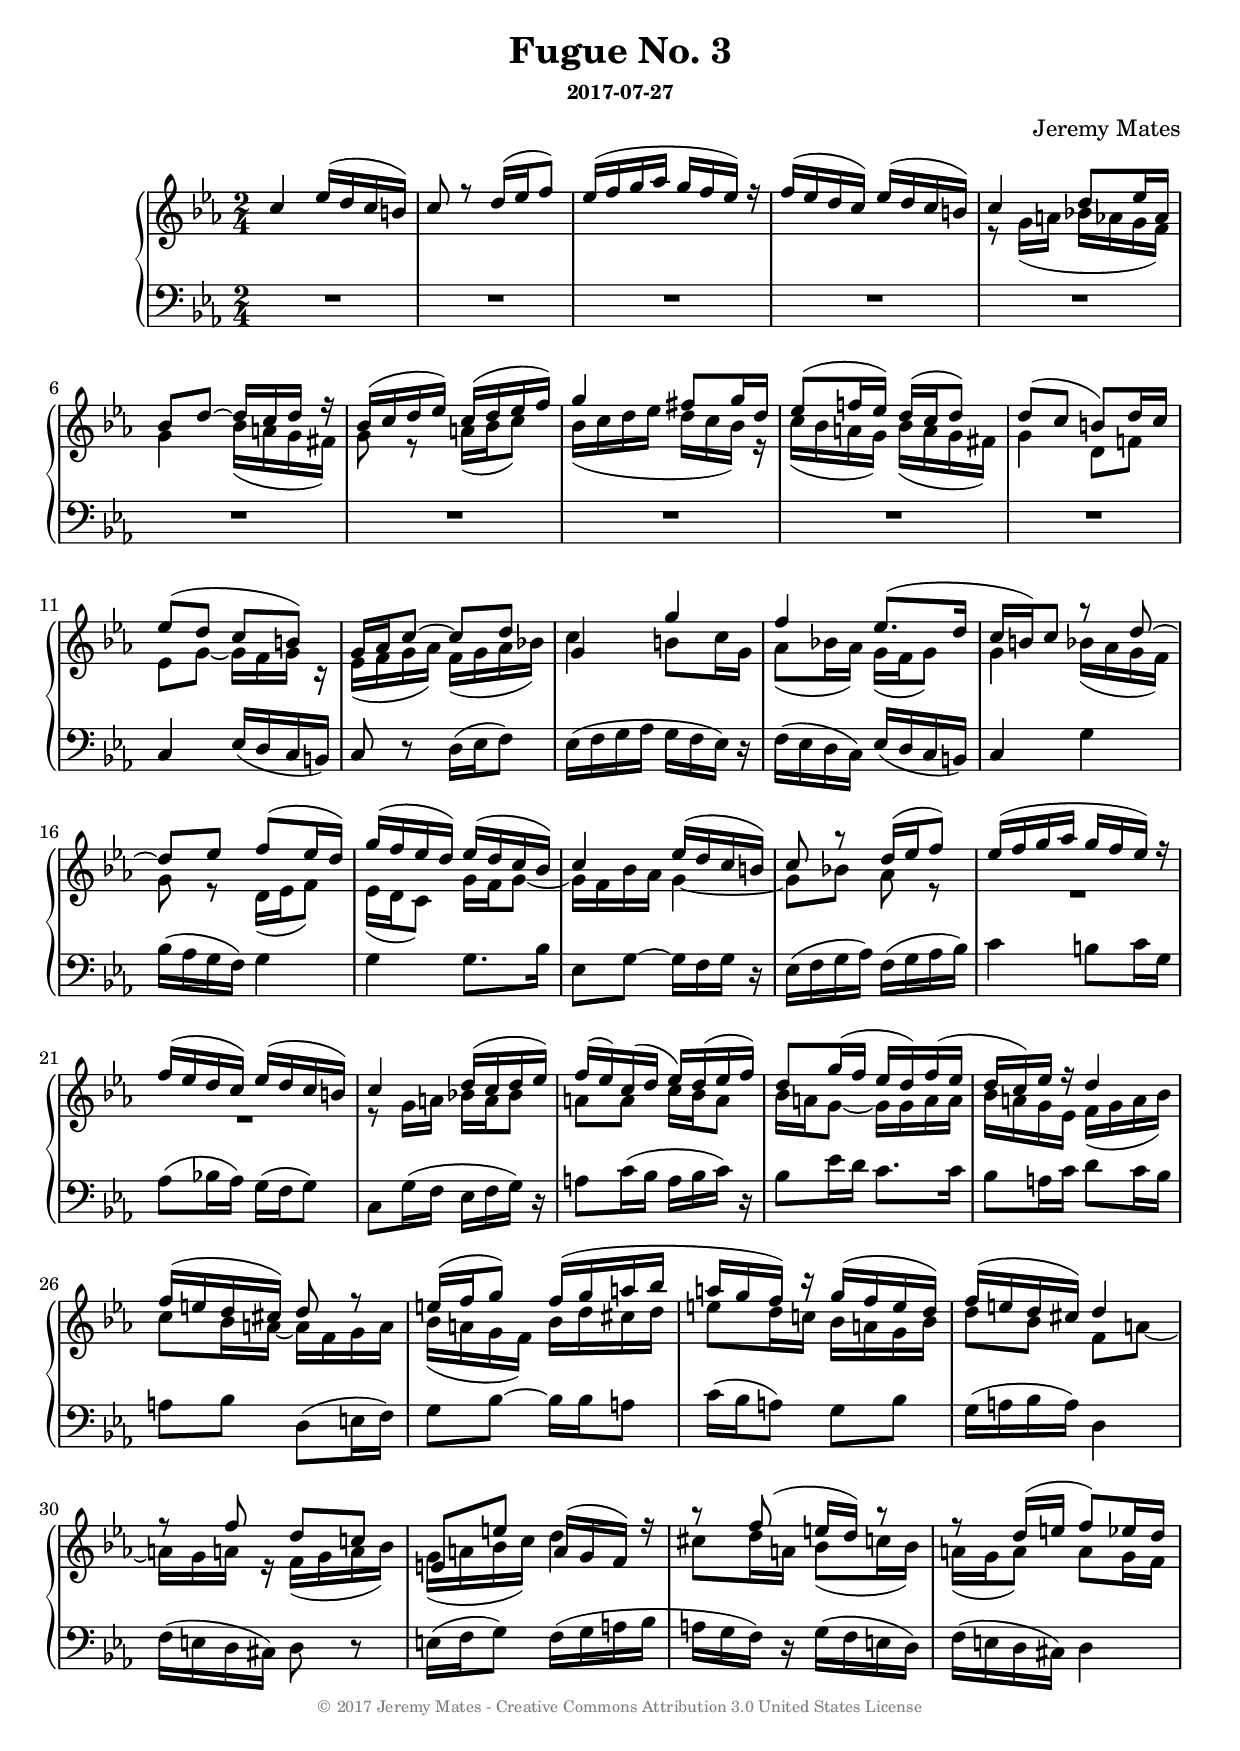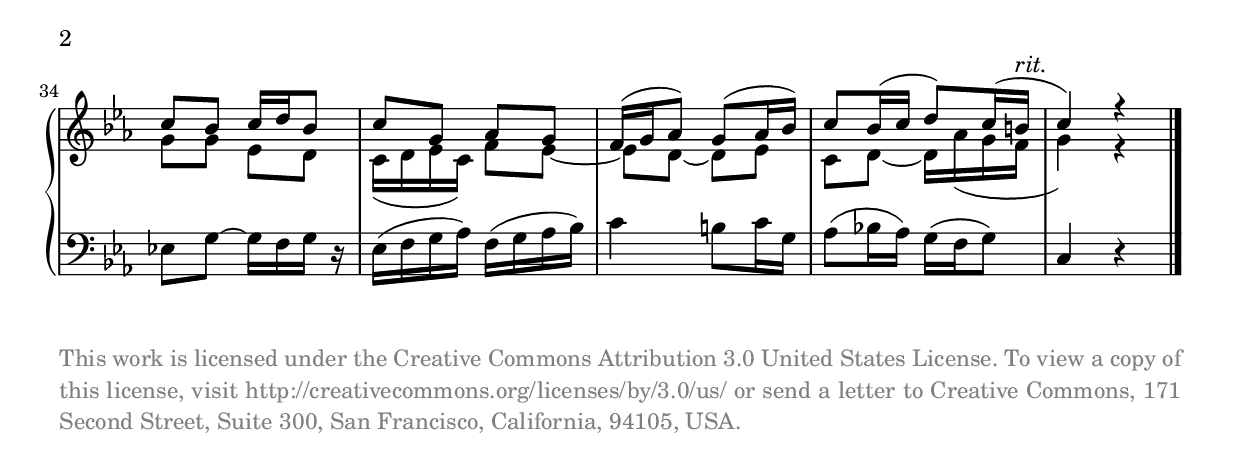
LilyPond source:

%%%%%%%%%%%%%%%%%%%%%%%%%%%%%%%%%%%%%%%%%%%%%%%%%%%%%%%%%%%%%%%%%%%%%%%%%%%%
%
% LilyPond engraving system - http://www.lilypond.org/

\version  "2.18.2"
\include  "articulate.ly"

\header {
  title       = "Fugue No. 3"
  composer    = "Jeremy Mates"
  subsubtitle = "2017-07-27"
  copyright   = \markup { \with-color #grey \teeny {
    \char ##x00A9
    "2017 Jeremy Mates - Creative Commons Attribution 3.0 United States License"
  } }
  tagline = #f
}

#(define-markup-list-command (paragraph layout props args) (markup-list?)
 (interpret-markup-list layout props
   (make-justified-lines-markup-list (cons (make-hspace-markup 0) args))))

normtempo = { \tempo 4=66 }

keytempoetc = {
  \accidentalStyle "modern"
  \time 2/4
  \normtempo
  \key c \minor
}

%
%%%%%%%%%%%%%%%%%%%%%%%%%%%%%%%%%%%%%%%%%%%%%%%%%%%%%%%%%%%%%%%%%%%%%%%%%%%%%%
%
% Music

subject = {
  c4 ees16( d c b)
  c8 r8 d16( ees f8)
  ees16( f g aes g f ees) r16
  f16( ees d c) ees( d c b)
}

countersubject = {
  bes8 d~ d16 c d r16
  bes16( c d ees) c( d ees f)
  g4 fis8 g16 d
  ees8( f16 ees) d( c d8)
}

sopa = \relative c'' {
  \subject c4 d8 ees16 aes,
  \relative a' { \countersubject } d8( c b) d16 c
  ees8( d c b)
  g16 aes c8~ c d
  g,4 g'
  f4 ees8.( d16
  c16 b) c8 r8 d8~
  d8 ees f( ees16 d)
  g16( f ees d) ees( d c bes)
  \subject
  c4 d16( c d ees)
  f16( ees) c( d ees) d( ees f)
  d8 g16( f ees d) f( ees
  d16 c) ees r16 \transpose c d { \relative c'' { \subject        } } d4
  r8 f8 d c
  e,8 e' a,16( g f) f'16\rest
  r8 f8( e16 d) r8
  r8 d16( e f8) ees16 d
  c8 bes c16 d bes8
  c8 g aes g
  f16( g aes8) g( aes16 bes)
  c8 bes16( c d8) c16( \tempo 4=62 b^\markup { \italic "rit." }
  \tempo 4=54
  c4) r4
}

altoa = \relative g' {
  s2*4
  r8 g16( a bes aes g f)
  \transpose c g, { \relative g' { \subject        } } g4 d8 f
  \transpose g c' { \relative a  { \countersubject } }
  g4 bes16( aes g f)
  g8 r8 d16( ees f8)
  ees16( d c8) g'16 f g8~
  g16 f bes aes g4~
  g8 bes aes r8
  R2*2
  r8 g16 a bes a bes8
  a8 a c16 bes a8
  bes16 a g8~ g16 g a a
  bes16 a g ees f( g a bes)
  c8 bes16 a~ a f g a
  bes16( a g f) bes d cis d
  e8 d16 c bes a g bes
  d8 bes
  \transpose g d { \relative a' { \countersubject } } a8 g16 f
  g8 g ees d
  c16( d ees c) f8 ees~
  ees8 d~ d ees
  c8 d~ d16 aes'( g f
  g4) r4
}

bassa = \relative c {
  R2*10
  \relative f { \subject } c4 g'
  bes16( aes g f) g4
  g4 g8. bes16
  \transpose g c { \relative g  { \countersubject } }
  c,8 g'16( f ees f g) r
  a8 c16( bes a bes c) r
  bes8 ees16 d c8. c16
  bes8 a16 c d8 c16 bes
  a8 bes d,( e16 f)
  g8 bes~ bes16 bes a8
  c16( bes a8) g bes
  g16( a bes a)
  \transpose c d { \relative c  { \subject        } } d,4
  \transpose g c { \relative g  { \countersubject } } c4 r4
}

%
%%%%%%%%%%%%%%%%%%%%%%%%%%%%%%%%%%%%%%%%%%%%%%%%%%%%%%%%%%%%%%%%%%%%%%%%%%%%%%
%
% MIDI

msop = \articulate {
  \keytempoetc
  \sopa
}
malto = \articulate {
  \keytempoetc
  \altoa
}
mbass = \articulate {
  \keytempoetc
  \bassa
}

themidi = {
 <<
  \set Score.midiChannelMapping = #'instrument
  \new Staff << \msop \malto \mbass >>
 >>
}
\score {
  \themidi
  \midi { }
}

%
%%%%%%%%%%%%%%%%%%%%%%%%%%%%%%%%%%%%%%%%%%%%%%%%%%%%%%%%%%%%%%%%%%%%%%%%%%%%%%
%
% Score

ssop = \new Voice {
  \keytempoetc
  \voiceOne
  \sopa
  \bar "|."
}

salto = \new Voice {
  \keytempoetc
  \voiceTwo
  \altoa
  \bar "|."
}

sbass = {
  \keytempoetc
  \bassa
  \bar "|."
}

upper = {
  \clef treble
  \set Staff.printPartCombineTexts = ##f
  \partcombine \ssop \salto
}
lower = {
  \clef bass
  \sbass
}
thescore = {
 <<
  \set Score.tempoHideNote = ##t
  \new PianoStaff << \new Staff \upper \new Staff \lower >>
 >>
}
\score {
  \thescore
  \layout { }
}

\markuplist { \paragraph { \with-color #grey {
This work is licensed under the Creative Commons Attribution 3.0 United
States License. To view a copy of this license, visit
http://creativecommons.org/licenses/by/3.0/us/ or send a letter to
Creative Commons, 171 Second Street, Suite 300, San Francisco,
California, 94105, USA.
} } }

%
%%%%%%%%%%%%%%%%%%%%%%%%%%%%%%%%%%%%%%%%%%%%%%%%%%%%%%%%%%%%%%%%%%%%%%%%%%%%
